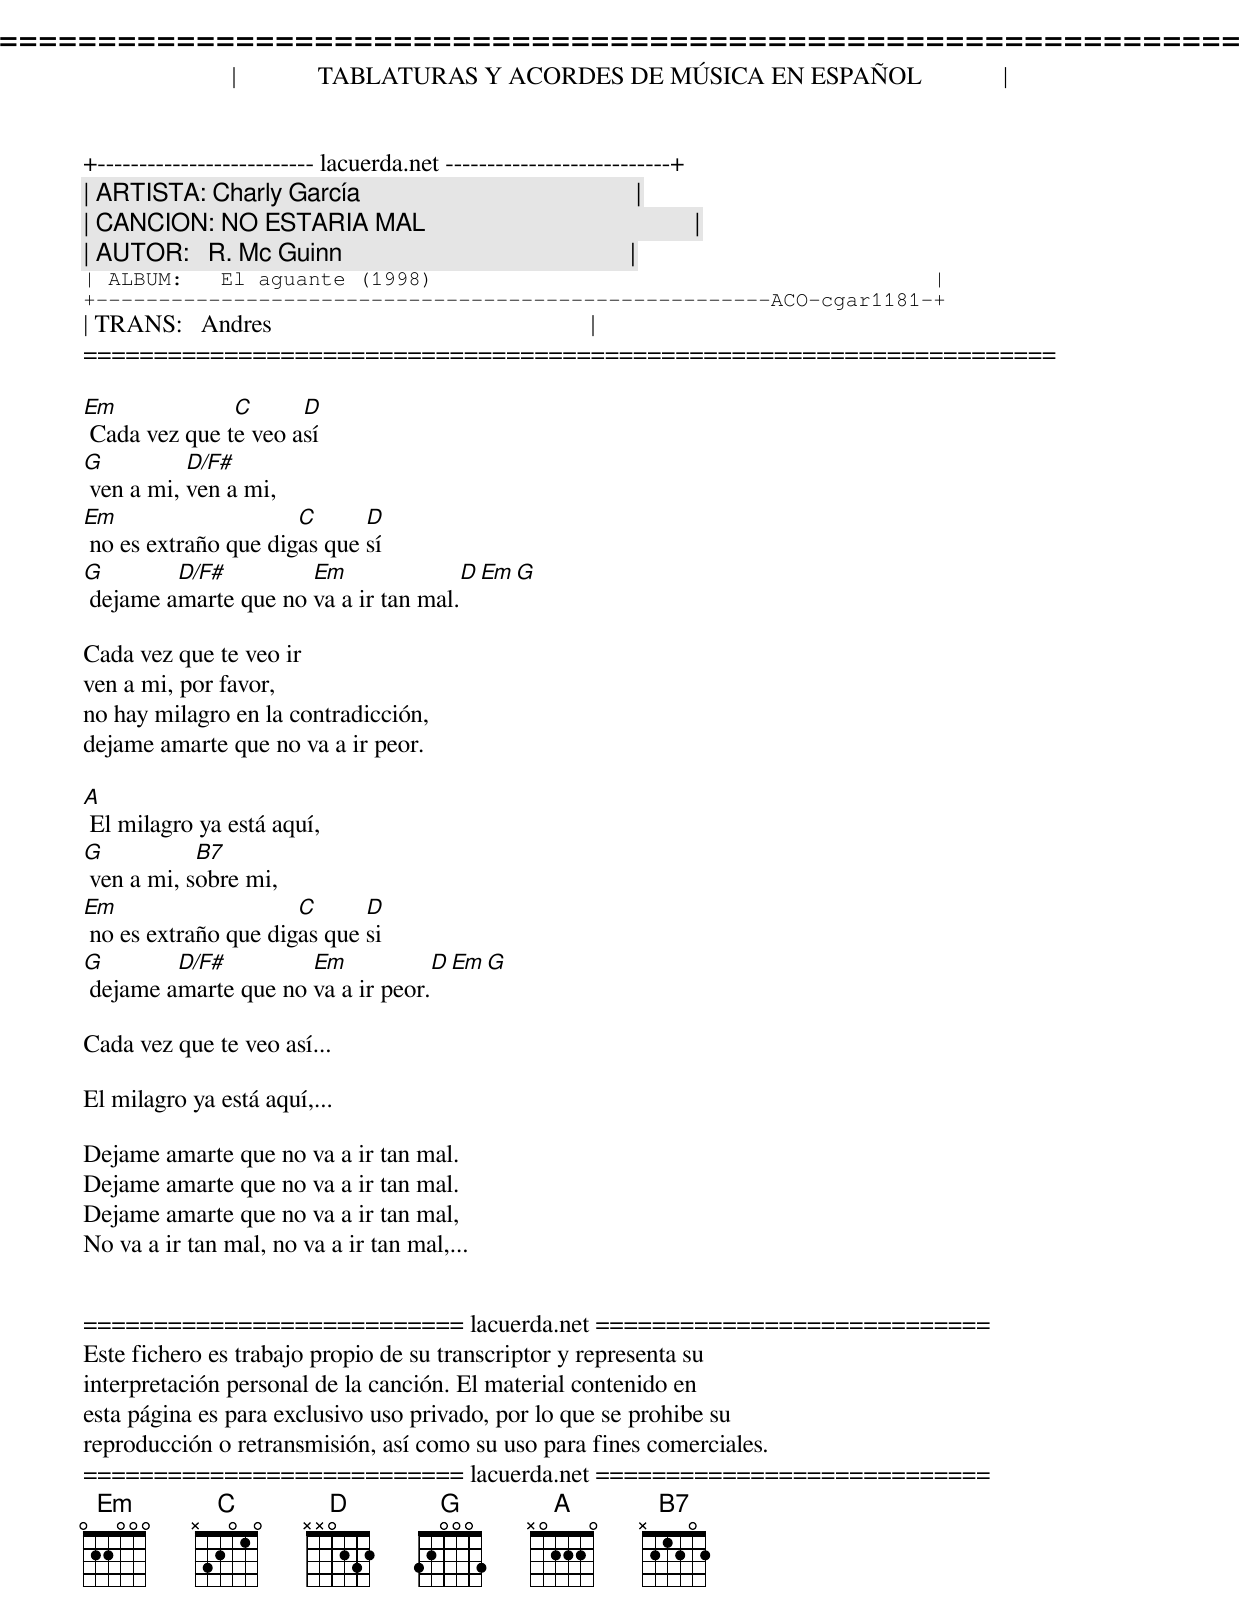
=====================================================================
|             TABLATURAS Y ACORDES DE MÚSICA EN ESPAÑOL             |
+-------------------------- lacuerda.net ---------------------------+
| ARTISTA: Charly García                                            |
| CANCION: NO ESTARIA MAL                                           |
| AUTOR:   R. Mc Guinn                                              |
| ALBUM:   El aguante (1998)                                        |
+------------------------------------------------------ACO-cgar1181-+
| TRANS:   Andres                                                   |
=====================================================================

Em             C      D
 Cada vez que te veo así
G          D/F#
 ven a mi, ven a mi,
Em                    C      D
 no es extraño que digas que sí
G        D/F#         Em              D  Em  G
 dejame amarte que no va a ir tan mal.

Cada vez que te veo ir
ven a mi, por favor,
no hay milagro en la contradicción,
dejame amarte que no va a ir peor.

A
 El milagro ya está aquí,
G           B7
 ven a mi, sobre mi,
Em                    C      D
 no es extraño que digas que si
G        D/F#         Em           D  Em  G
 dejame amarte que no va a ir peor.

Cada vez que te veo así...

El milagro ya está aquí,...

Dejame amarte que no va a ir tan mal.
Dejame amarte que no va a ir tan mal.
Dejame amarte que no va a ir tan mal,
No va a ir tan mal, no va a ir tan mal,...


=========================== lacuerda.net ============================
Este fichero es trabajo propio de su transcriptor y representa su
interpretación personal de la canción. El material contenido en
esta página es para exclusivo uso privado, por lo que se prohibe su
reproducción o retransmisión, así como su uso para fines comerciales.
=========================== lacuerda.net ============================
